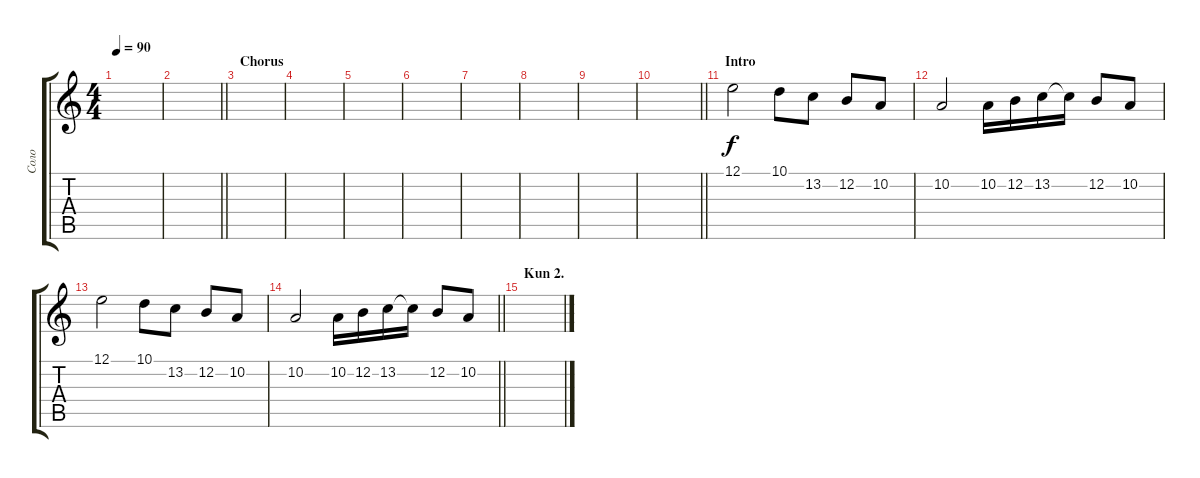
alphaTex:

\track ("Соло" "Соло") {instrument accordion}
\staff {score tabs}
\tuning (E4 B3 G3 D3 A2 E2) {hide}
\ts (4 4)
\tempo 90
\clef g2
\ks c
|
\barLineRight lightlight
|
\section ("" "Chorus")
|
|
|
|
|
|
|
\barLineRight lightlight
|
\section ("" "Intro")
12.1.2 10.1.8 13.2.8 12.2.8 10.2.8 |
10.2.2 10.2.16 12.2.16 13.2.16 13.2{t}.16 12.2.8 10.2.8 |
12.1.2 10.1.8 13.2.8 12.2.8 10.2.8 |
\barLineRight lightlight
10.2.2 10.2.16 12.2.16 13.2.16 13.2{t}.16 12.2.8 10.2.8 |
\section ("" "Kun 2. ")
